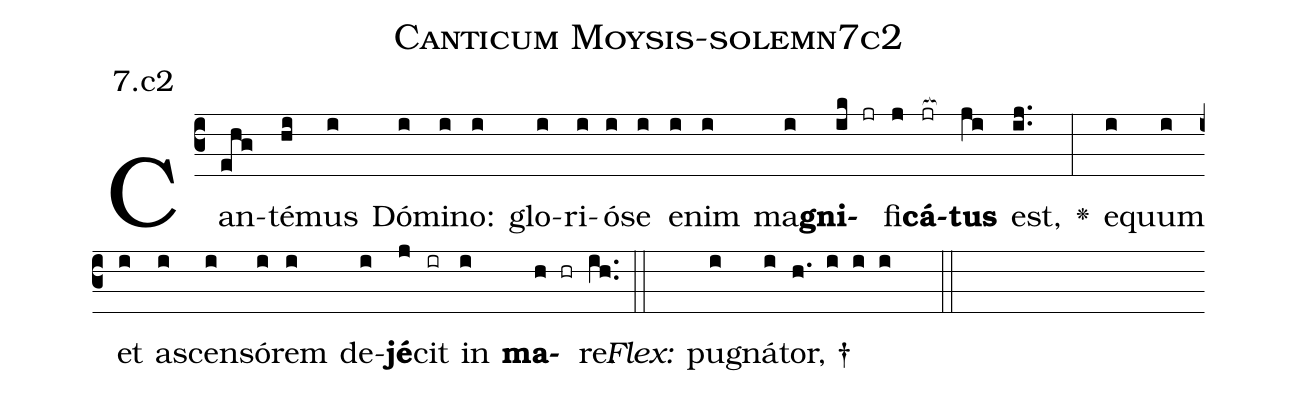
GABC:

name: Canticum Moysis-solemn7c2;
annotation: 7.c2;
%%
(c3)Can(ehg)té(hi)mus(i) Dó(i)mi(i)no:(i) glo(i)ri(i)ó(i)se(i) e(i)nim(i) ma(i)<b>gni</b>(ik jr)fi(j)<b>cá</b>(jr[ocb:1{])<b>tus</b>(ji[ocb:0}]) est,(ij..) <v>\greheightstar</v>(:) e(i)quum(i) et(i) a(i)scen(i)só(i)rem(i) de(i)<b>jé</b>(j)cit(ir) in(i) <b>ma</b>(h hr)re.(ih..) (::)
<i>Flex:</i>()  pu(i)gná(i)tor, †(h. i i i  ::)

%E(i) u(i) o(j) u(i) a(h) e.(ih..) (::)
